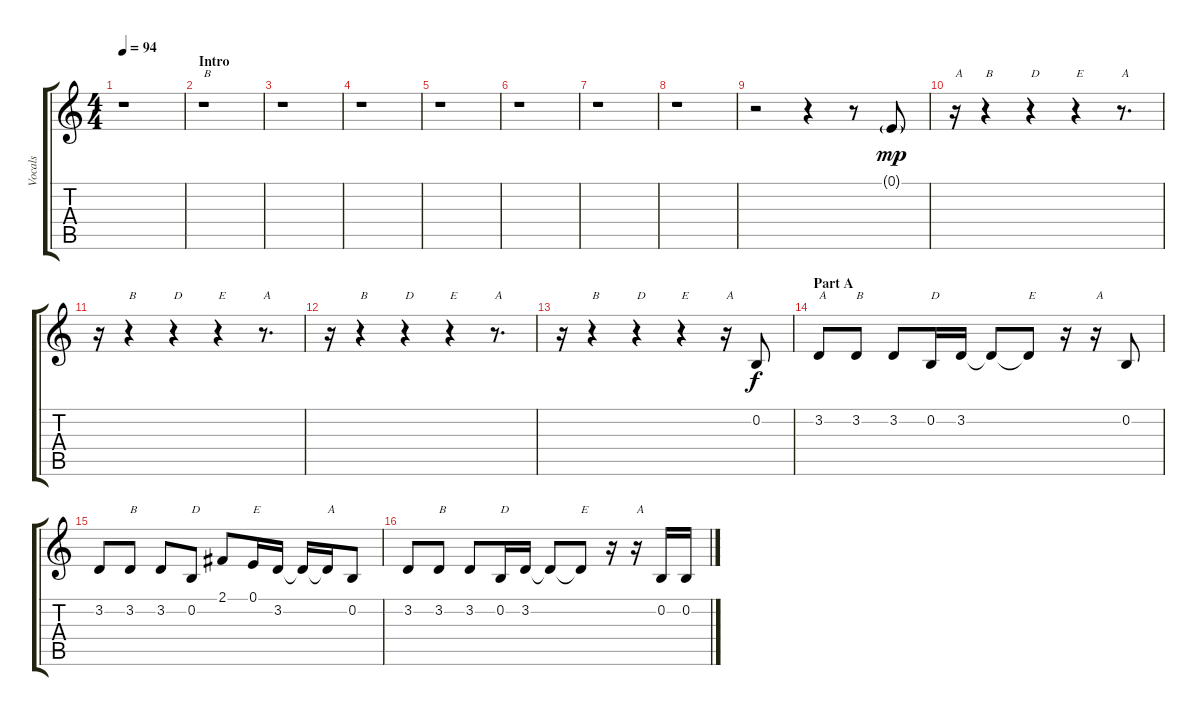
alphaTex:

\track ("Vocals" "Vocals") {instrument altosax}
\staff {score tabs}
\tuning (E4 B3 G3 D3 A2 E2) {hide}
\ts (4 4)
\tempo 94
\clef g2
\ks c
r.1{dy mp instrument altosax} |
\section ("" "Intro")
r.1{txt "B"} |
r.1 |
r.1 |
r.1 |
r.1 |
r.1 |
r.1 |
r.2 r.4 r.8 0.1{g}.8 |
r.16{txt "A"} r.4{txt "B"} r.4{txt "D"} r.4{txt "E"} r.8{d txt "A"} |
r.16 r.4{txt "B"} r.4{txt "D"} r.4{txt "E"} r.8{d txt "A"} |
r.16 r.4{txt "B"} r.4{txt "D"} r.4{txt "E"} r.8{d txt "A"} |
r.16 r.4{txt "B"} r.4{txt "D"} r.4{txt "E"} r.16{txt "A"} 0.2.8{dy f} |
\section ("" "Part A")
3.2.8{txt "A"} 3.2.8{txt "B"} 3.2.8 0.2.16{txt "D"} 3.2.16 3.2{t}.8 3.2{t}.8{txt "E"} r.16 r.16{txt "A"} 0.2.8 |
3.2.8 3.2.8{txt "B"} 3.2.8 0.2.8{txt "D"} 2.1.8 0.1.16{txt "E"} 3.2.16 3.2{t}.16 3.2{t}.16{txt "A"} 0.2.8 |
3.2.8 3.2.8{txt "B"} 3.2.8 0.2.16{txt "D"} 3.2.16 3.2{t}.8 3.2{t}.8{txt "E"} r.16 r.16{txt "A"} 0.2.16 0.2.16
